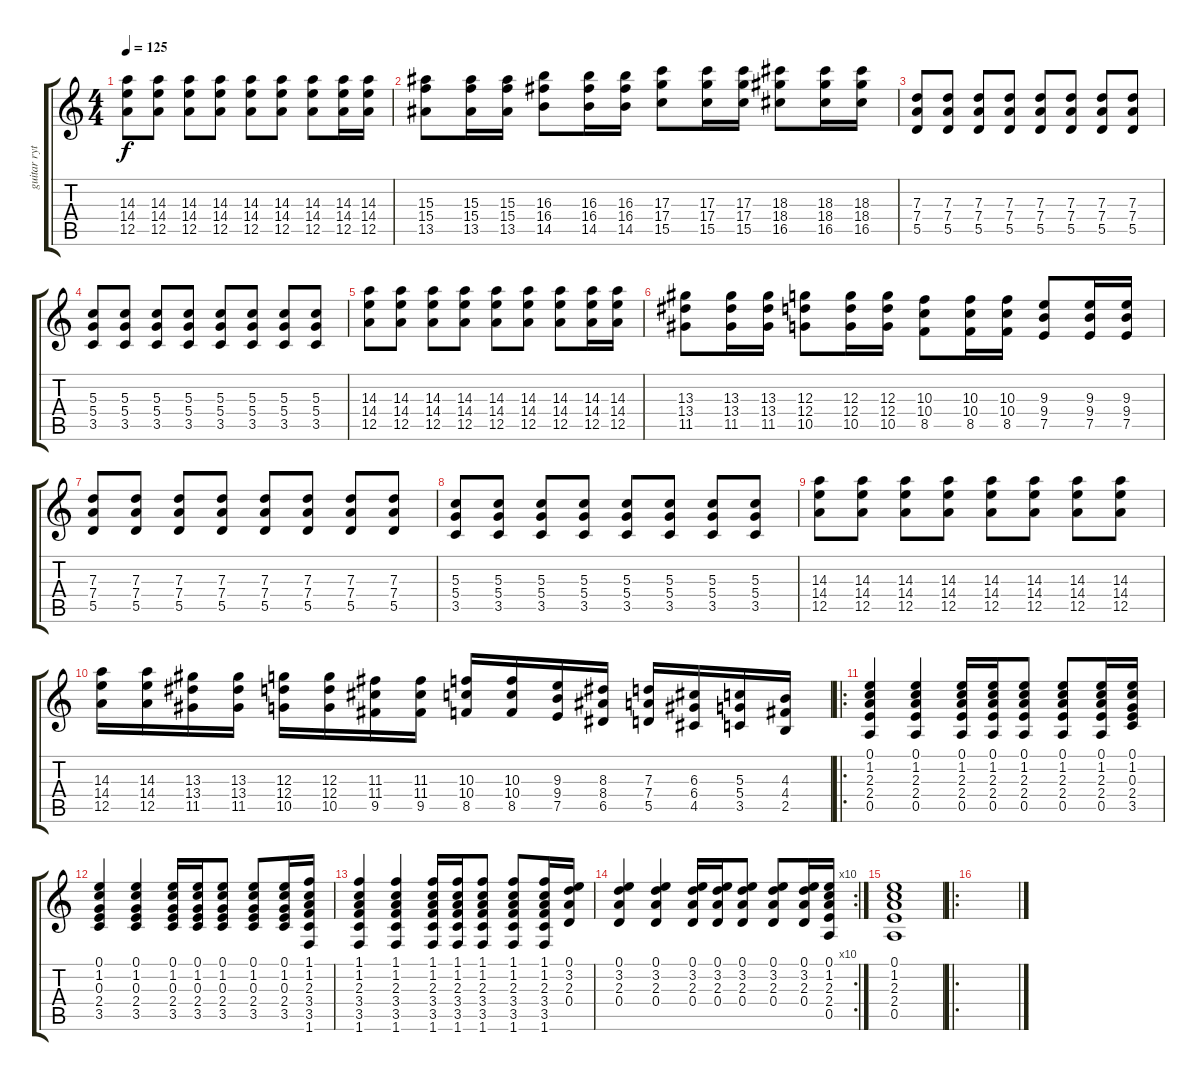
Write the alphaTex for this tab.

\track ("guitar rythmik" "guitar ryt") {instrument distortionguitar}
\staff {score tabs}
\tuning (E4 B3 G3 D3 A2 E2) {hide}
\ts (4 4)
\tempo 125
\clef g2
\ks c
(14.3 14.4 12.5).8{dy f} (14.3 14.4 12.5).8 (14.3 14.4 12.5).8 (14.3 14.4 12.5).8 (14.3 14.4 12.5).8 (14.3 14.4 12.5).8 (14.3 14.4 12.5).8 (14.3 14.4 12.5).16 (14.3 14.4 12.5).16 |
(15.3 15.4 13.5).8 (15.3 15.4 13.5).16 (15.3 15.4 13.5).16 (16.3 16.4 14.5).8 (16.3 16.4 14.5).16 (16.3 16.4 14.5).16 (17.3 17.4 15.5).8 (17.3 17.4 15.5).16 (17.3 17.4 15.5).16 (18.3 18.4 16.5).8 (18.3 18.4 16.5).16 (18.3 18.4 16.5).16 |
(7.3 7.4 5.5).8 (7.3 7.4 5.5).8 (7.3 7.4 5.5).8 (7.3 7.4 5.5).8 (7.3 7.4 5.5).8 (7.3 7.4 5.5).8 (7.3 7.4 5.5).8 (7.3 7.4 5.5).8 |
(5.3 5.4 3.5).8 (5.3 5.4 3.5).8 (5.3 5.4 3.5).8 (5.3 5.4 3.5).8 (5.3 5.4 3.5).8 (5.3 5.4 3.5).8 (5.3 5.4 3.5).8 (5.3 5.4 3.5).8 |
(14.3 14.4 12.5).8 (14.3 14.4 12.5).8 (14.3 14.4 12.5).8 (14.3 14.4 12.5).8 (14.3 14.4 12.5).8 (14.3 14.4 12.5).8 (14.3 14.4 12.5).8 (14.3 14.4 12.5).16 (14.3 14.4 12.5).16 |
(13.3 13.4 11.5).8 (13.3 13.4 11.5).16 (13.3 13.4 11.5).16 (12.3 12.4 10.5).8 (12.3 12.4 10.5).16 (12.3 12.4 10.5).16 (10.3 10.4 8.5).8 (10.3 10.4 8.5).16 (10.3 10.4 8.5).16 (9.3 9.4 7.5).8 (9.3 9.4 7.5).16 (9.3 9.4 7.5).16 |
(7.3 7.4 5.5).8 (7.3 7.4 5.5).8 (7.3 7.4 5.5).8 (7.3 7.4 5.5).8 (7.3 7.4 5.5).8 (7.3 7.4 5.5).8 (7.3 7.4 5.5).8 (7.3 7.4 5.5).8 |
(5.3 5.4 3.5).8 (5.3 5.4 3.5).8 (5.3 5.4 3.5).8 (5.3 5.4 3.5).8 (5.3 5.4 3.5).8 (5.3 5.4 3.5).8 (5.3 5.4 3.5).8 (5.3 5.4 3.5).8 |
(14.3 14.4 12.5).8 (14.3 14.4 12.5).8 (14.3 14.4 12.5).8 (14.3 14.4 12.5).8 (14.3 14.4 12.5).8 (14.3 14.4 12.5).8 (14.3 14.4 12.5).8 (14.3 14.4 12.5).8 |
(14.3 14.4 12.5).16 (14.3 14.4 12.5).16 (13.3 13.4 11.5).16 (13.3 13.4 11.5).16 (12.3 12.4 10.5).16 (12.3 12.4 10.5).16 (11.3 11.4 9.5).16 (11.3 11.4 9.5).16 (10.3 10.4 8.5).16 (10.3 10.4 8.5).16 (9.3 9.4 7.5).16 (8.3 8.4 6.5).16 (7.3 7.4 5.5).16 (6.3 6.4 4.5).16 (5.3 5.4 3.5).16 (4.3 4.4 2.5).16 |
\ro
(0.1 1.2 2.3 2.4 0.5).4 (0.1 1.2 2.3 2.4 0.5).4 (0.1 1.2 2.3 2.4 0.5).16 (0.1 1.2 2.3 2.4 0.5).16 (0.1 1.2 2.3 2.4 0.5).8 (0.1 1.2 2.3 2.4 0.5).8 (0.1 1.2 2.3 2.4 0.5).16 (0.1 1.2 0.3 2.4 3.5).16 |
(0.1 1.2 0.3 2.4 3.5).4 (0.1 1.2 0.3 2.4 3.5).4 (0.1 1.2 0.3 2.4 3.5).16 (0.1 1.2 0.3 2.4 3.5).16 (0.1 1.2 0.3 2.4 3.5).8 (0.1 1.2 0.3 2.4 3.5).8 (0.1 1.2 0.3 2.4 3.5).16 (1.1 1.2 2.3 3.4 3.5 1.6).16 |
(1.1 1.2 2.3 3.4 3.5 1.6).4 (1.1 1.2 2.3 3.4 3.5 1.6).4 (1.1 1.2 2.3 3.4 3.5 1.6).16 (1.1 1.2 2.3 3.4 3.5 1.6).16 (1.1 1.2 2.3 3.4 3.5 1.6).8 (1.1 1.2 2.3 3.4 3.5 1.6).8 (1.1 1.2 2.3 3.4 3.5 1.6).16 (0.1 3.2 2.3 0.4).16 |
\rc 10
(0.1 3.2 2.3 0.4).4 (0.1 3.2 2.3 0.4).4 (0.1 3.2 2.3 0.4).16 (0.1 3.2 2.3 0.4).16 (0.1 3.2 2.3 0.4).8 (0.1 3.2 2.3 0.4).8 (0.1 3.2 2.3 0.4).16 (0.1 1.2 2.3 2.4 0.5).16 |
(0.1 1.2 2.3 2.4 0.5).1 |
\ro
